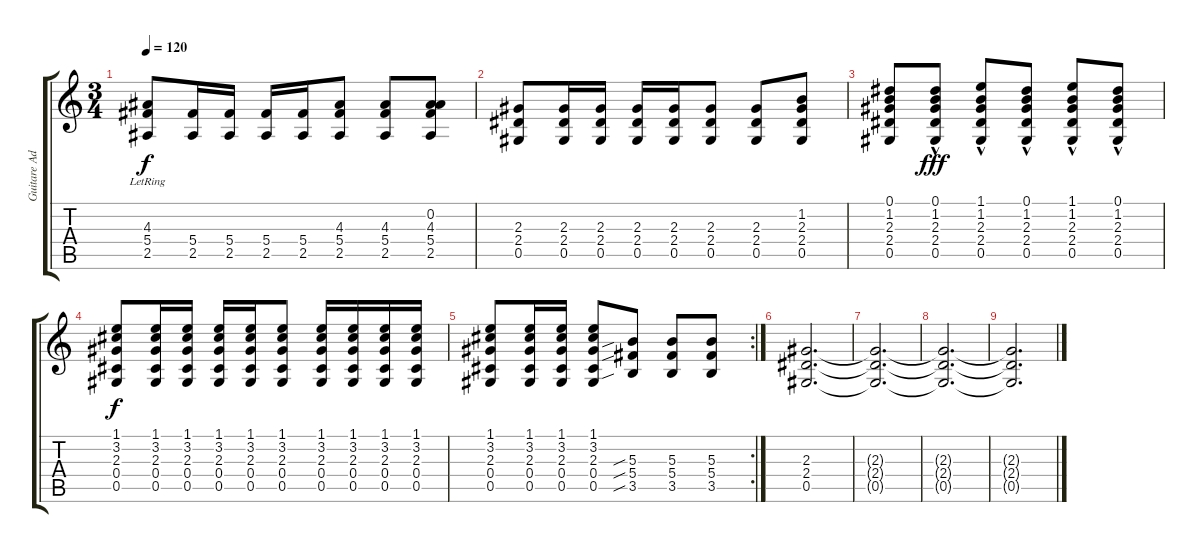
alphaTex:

\track ("Guitare Additionnelle" "Guitare Ad") {instrument distortionguitar}
\staff {score tabs}
\tuning (Eb4 Bb3 Gb3 Db3 Ab2 Db2) {hide}
\ts (3 4)
\tempo 120
\clef g2
\ks c
(4.3{lr} 5.4 2.5).8{dy f} (5.4 2.5).16 (5.4 2.5).16 (5.4 2.5).16 (5.4 2.5).16 (4.3 5.4 2.5).8 (4.3 5.4 2.5).8 (0.2 4.3 5.4 2.5).8 |
(2.3 2.4 0.5).8 (2.3 2.4 0.5).16 (2.3 2.4 0.5).16 (2.3 2.4 0.5).16 (2.3 2.4 0.5).16 (2.3 2.4 0.5).8 (2.3 2.4 0.5).8 (1.2 2.3 2.4 0.5).8 |
(0.1 1.2 2.3 2.4 0.5).8 (0.1{hac} 1.2 2.3 2.4 0.5).8{dy fff} (1.1{hac} 1.2 2.3 2.4 0.5).8 (0.1{hac} 1.2 2.3 2.4 0.5).8 (1.1{hac} 1.2 2.3 2.4 0.5).8 (0.1{hac} 1.2 2.3 2.4 0.5).8 |
(1.1 3.2 2.3 0.4 0.5).8{dy f} (1.1 3.2 2.3 0.4 0.5).16 (1.1 3.2 2.3 0.4 0.5).16 (1.1 3.2 2.3 0.4 0.5).16 (1.1 3.2 2.3 0.4 0.5).16 (1.1 3.2 2.3 0.4 0.5).8 (1.1 3.2 2.3 0.4 0.5).16 (1.1 3.2 2.3 0.4 0.5).16 (1.1 3.2 2.3 0.4 0.5).16 (1.1 3.2 2.3 0.4 0.5).16 |
\rc 2
(1.1 3.2 2.3 0.4 0.5).8 (1.1 3.2 2.3 0.4 0.5).16 (1.1 3.2 2.3 0.4 0.5).16 (1.1 3.2 2.3 0.4 0.5).8 (5.3{sib} 5.4{sib} 3.5{sib}).8 (5.3 5.4 3.5).8 (5.3 5.4 3.5).8 |
(2.3 2.4 0.5).2{d} |
(2.3{t} 2.4{t} 0.5{t}).2{d} |
(2.3{t} 2.4{t} 0.5{t}).2{d} |
(2.3{t} 2.4{t} 0.5{t}).2{d}
